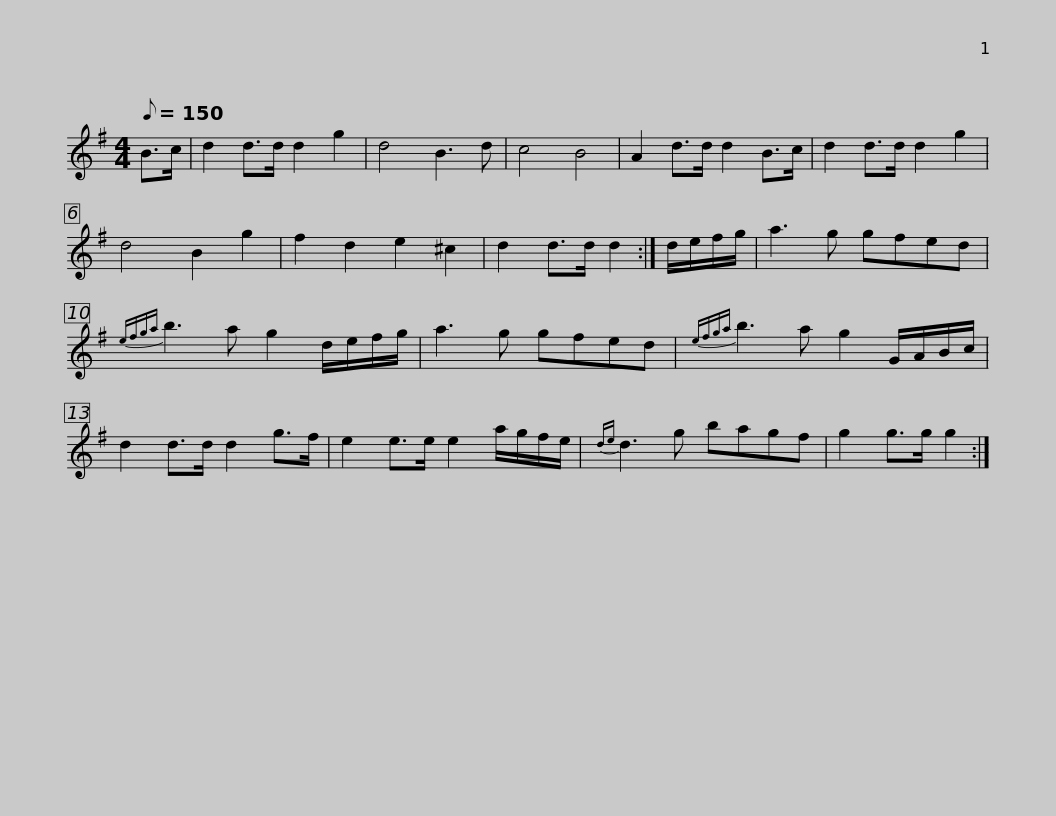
X:1
L:1/8
Q:1/8=150
M:4/4
I:linebreak $
K:G
V:1 treble
V:1
 B>c | d2 d>d d2 g2 | d4 B3 d | c4 B4 | A2 d>d d2 B>c | %5
 d2 d>d d2 g2 | d4 B2 g2 | f2 d2 e2 ^c2 | d2 d>d d2 :|$ d/e/f/g/ | %10
 a3 g gfed |{efga} b3 a g2 d/e/f/g/ | a3 g gfed |{efga} b3 a g2 G/A/B/c/ | d2 d>d d2 g>f |$ %15
 e2 e>e e2 a/g/f/e/ |{de} d3 g bagf | g2 g>g g2 :| %18
